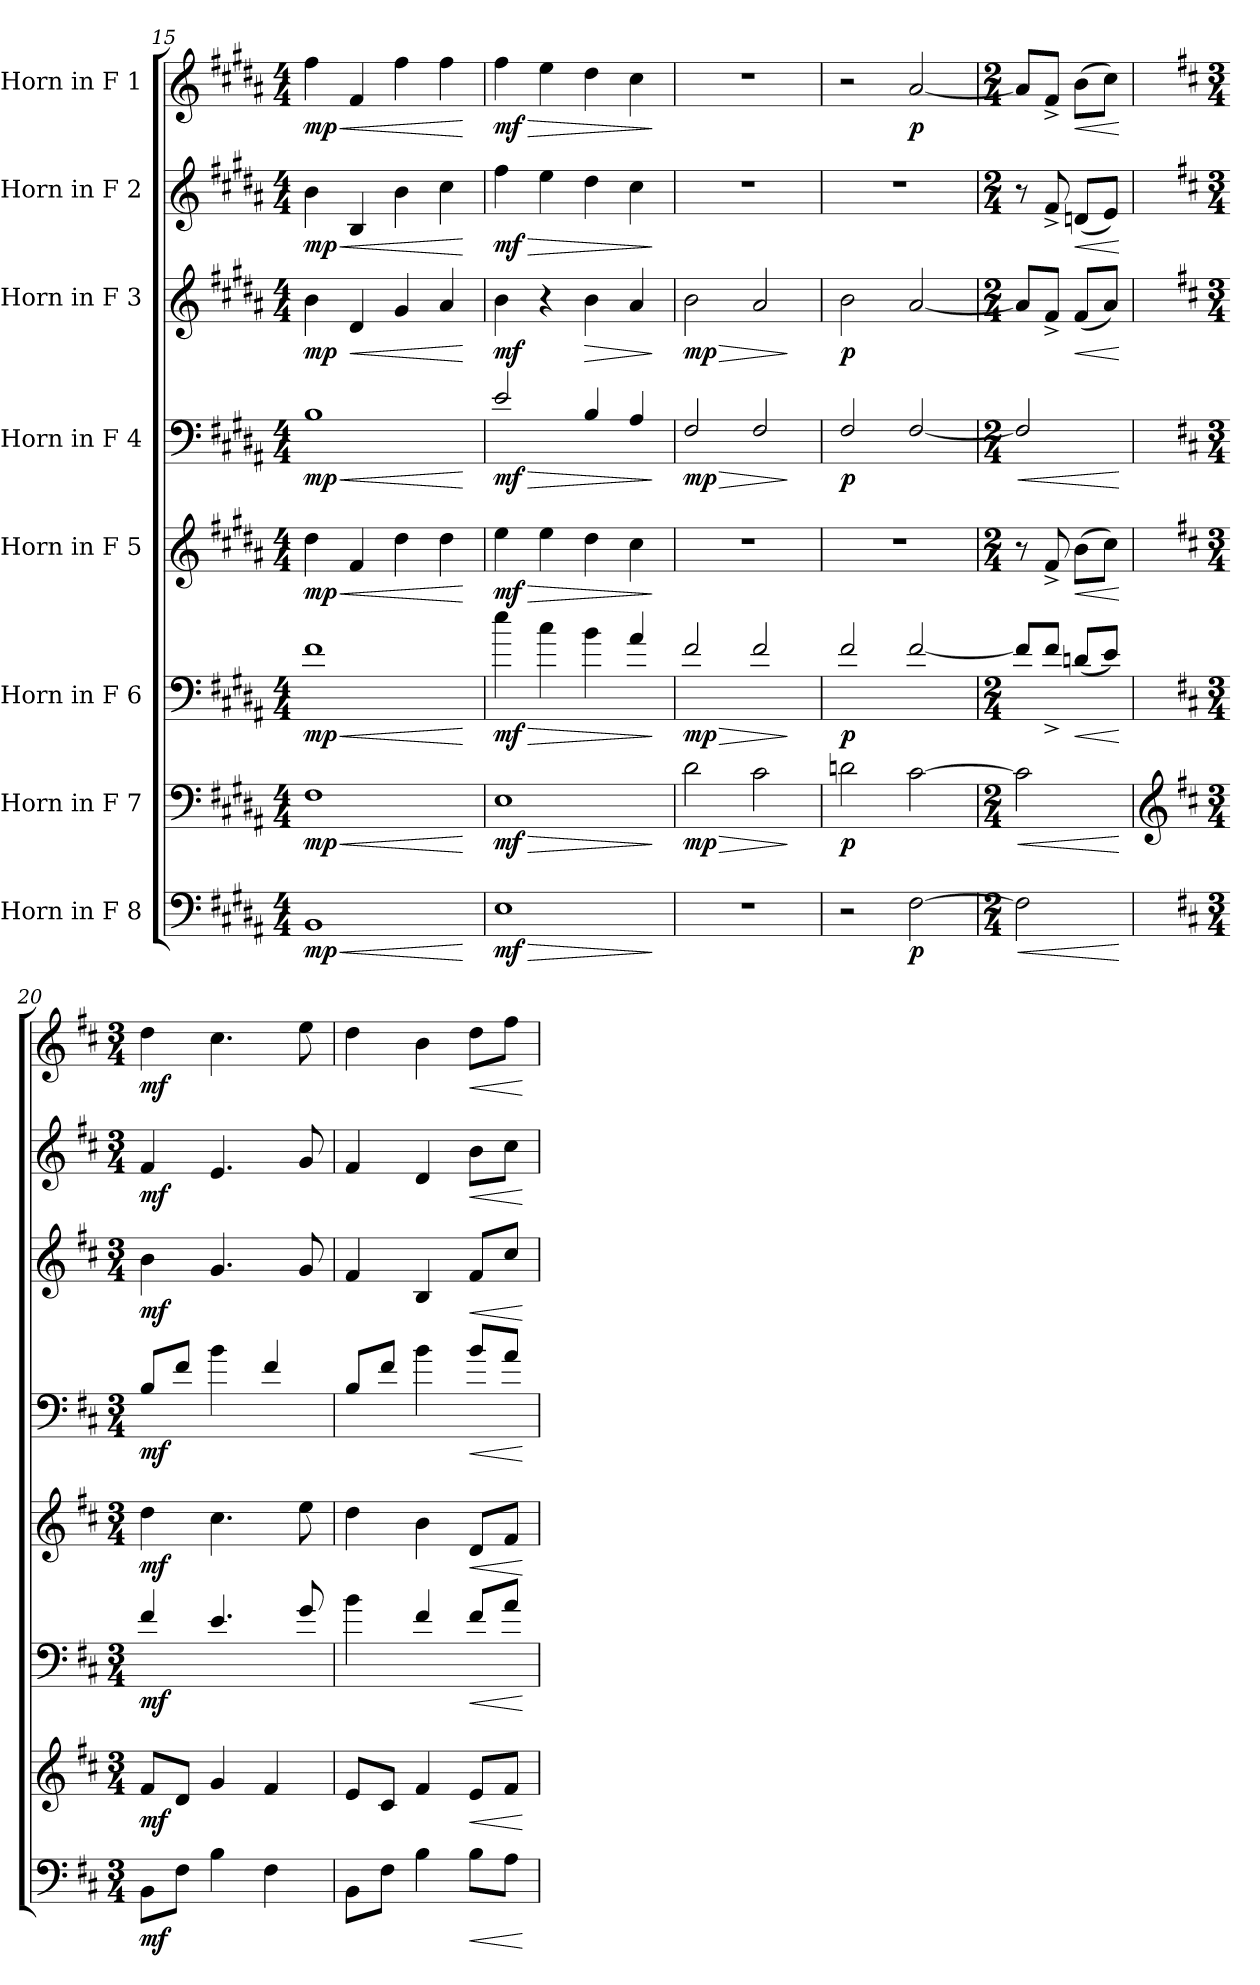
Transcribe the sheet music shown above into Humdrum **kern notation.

**kern	**dynam	**kern	**dynam	**kern	**dynam	**kern	**dynam	**kern	**dynam	**kern	**dynam	**kern	**dynam	**kern	**dynam
*part8	*part8	*part7	*part7	*part6	*part6	*part5	*part5	*part4	*part4	*part3	*part3	*part2	*part2	*part1	*part1
*staff8	*staff8	*staff7	*staff7	*staff6	*staff6	*staff5	*staff5	*staff4	*staff4	*staff3	*staff3	*staff2	*staff2	*staff1	*staff1
*I"Horn in F 8	*	*I"Horn in F 7	*	*I"Horn in F 6	*	*I"Horn in F 5	*	*I"Horn in F 4	*	*I"Horn in F 3	*	*I"Horn in F 2	*	*I"Horn in F 1	*
*clefF4	*	*clefF4	*	*clefF4	*	*clefG2	*	*clefF4	*	*clefG2	*	*clefG2	*	*clefG2	*
*ITrd4c7	*	*ITrd4c7	*	*ITrd4c7	*	*ITrd4c7	*	*ITrd4c7	*	*ITrd4c7	*	*ITrd4c7	*	*ITrd4c7	*
*k[f#c#g#d#]	*	*k[f#c#g#d#]	*	*k[f#c#g#d#]	*	*k[f#c#g#d#]	*	*k[f#c#g#d#]	*	*k[f#c#g#d#]	*	*k[f#c#g#d#]	*	*k[f#c#g#d#]	*
*M4/4	*	*M4/4	*	*M4/4	*	*M4/4	*	*M4/4	*	*M4/4	*	*M4/4	*	*M4/4	*
=15	=15	=15	=15	=15	=15	=15	=15	=15	=15	=15	=15	=15	=15	=15	=15
!	!LO:HP:b	!	!LO:HP:b	!	!LO:HP:b	!	!LO:HP:b	!	!LO:HP:b	!	!	!	!LO:HP:b	!	!LO:HP:b
!	!LO:DY:n=1:b	!	!LO:DY:n=1:b	!	!LO:DY:n=1:b	!	!LO:DY:n=1:b	!	!LO:DY:n=1:b	!	!LO:DY:b	!	!LO:DY:n=1:b	!	!LO:DY:n=1:b
1EE	< mp	1BB	< mp	1B	< mp	4g#\	< mp	1E	< mp	4e\	mp	4e\	< mp	4b\	< mp
!	!	!	!	!	!	!	!	!	!	!	!LO:HP:b	!	!	!	!
.	.	.	.	.	.	4B/	.	.	.	4G#/	<	4E/	.	4B/	.
.	.	.	.	.	.	4g#\	.	.	.	4c#/	.	4e\	.	4b\	.
.	.	.	.	.	.	4g#\	.	.	.	4d#/	.	4f#\	.	4b\	.
.	[	.	[	.	[	.	[	.	[	.	[	.	[	.	[
=16	=16	=16	=16	=16	=16	=16	=16	=16	=16	=16	=16	=16	=16	=16	=16
!	!LO:HP:b	!	!LO:HP:b	!	!LO:HP:b	!	!LO:HP:b	!	!LO:HP:b	!	!	!	!LO:HP:b	!	!LO:HP:b
!	!LO:DY:n=1:b	!	!LO:DY:n=1:b	!	!LO:DY:n=1:b	!	!LO:DY:n=1:b	!	!LO:DY:n=1:b	!	!LO:DY:b	!	!LO:DY:n=1:b	!	!LO:DY:n=1:b
1AA	> mf	1AA	> mf	4a\	> mf	4a\	> mf	2A/	> mf	4e\	mf	4b\	> mf	4b\	> mf
.	.	.	.	4f#\	.	4a\	.	.	.	4r	.	4a\	.	4a\	.
!	!	!	!	!	!	!	!	!	!	!	!LO:HP:b	!	!	!	!
.	.	.	.	4e\	.	4g#\	.	4E/	.	4e\	>	4g#\	.	4g#\	.
.	.	.	.	4d#/	.	4f#\	.	4D#/	.	4d#/	.	4f#\	.	4f#\	.
.	]	.	]	.	]	.	]	.	]	.	]	.	]	.	]
=17	=17	=17	=17	=17	=17	=17	=17	=17	=17	=17	=17	=17	=17	=17	=17
!	!	!	!LO:HP:b	!	!LO:HP:b	!	!	!	!LO:HP:b	!	!LO:HP:b	!	!	!	!
!	!	!	!LO:DY:n=1:b	!	!LO:DY:n=1:b	!	!	!	!LO:DY:n=1:b	!	!LO:DY:n=1:b	!	!	!	!
1r	.	2G#\	> mp	2B/	> mp	1r	.	2BB/	> mp	2e\	> mp	1r	.	1r	.
.	.	2F#\	.	2B/	.	.	.	2BB/	.	2d#/	.	.	.	.	.
.	.	.	]	.	]	.	.	.	]	.	]	.	.	.	.
=18	=18	=18	=18	=18	=18	=18	=18	=18	=18	=18	=18	=18	=18	=18	=18
!	!	!	!LO:DY:b	!	!LO:DY:b	!	!	!	!LO:DY:b	!	!LO:DY:b	!	!	!	!
2r	.	2Gn\	p	2B/	p	1r	.	2BB/	p	2e\	p	1r	.	2r	.
!	!LO:DY:b	!	!	!	!	!	!	!	!	!	!	!	!	!	!LO:DY:b
[2BB\	p	[2F#\	.	[2B/	.	.	.	[2BB/	.	[2d#/	.	.	.	[2d#/	p
!!LO:PB:g=z
=19	=19	=19	=19	=19	=19	=19	=19	=19	=19	=19	=19	=19	=19	=19	=19
*M2/4	*	*M2/4	*	*M2/4	*	*M2/4	*	*M2/4	*	*M2/4	*	*M2/4	*	*M2/4	*
!	!LO:HP:b	!	!LO:HP:b	!	!	!	!	!	!LO:HP:b	!	!	!	!	!	!
2BB\]	<	2F#\]	<	8B/L]	.	8r	.	2BB/]	<	8d#/L]	.	8r	.	8d#/L]	.
.	.	.	.	8B^/J	.	8B^/	.	.	.	8B^/J	.	8B^/	.	8B^/J	.
!	!	!	!	!	!LO:HP:b	!	!LO:HP:b	!	!	!	!LO:HP:b	!	!LO:HP:b	!	!LO:HP:b
.	.	.	.	(<8Gn/L	<	(>8e\L	<	.	.	(<8B/L	<	(<8Gn/L	<	(>8e\L	<
.	.	.	.	8A/J)	.	8f#\J)	.	.	.	8d#/J)	.	8A/J)	.	8f#\J)	.
.	[	.	[	.	[	.	[	.	[	.	[	.	[	.	[
=20	=20	=20	=20	=20	=20	=20	=20	=20	=20	=20	=20	=20	=20	=20	=20
*	*	*clefG2	*	*	*	*	*	*	*	*	*	*	*	*	*
*k[f#]	*	*k[f#]	*	*k[f#]	*	*k[f#]	*	*k[f#]	*	*k[f#]	*	*k[f#]	*	*k[f#]	*
*M3/4	*	*M3/4	*	*M3/4	*	*M3/4	*	*M3/4	*	*M3/4	*	*M3/4	*	*M3/4	*
!	!LO:DY:b	!	!LO:DY:b	!	!LO:DY:b	!	!LO:DY:b	!	!LO:DY:b	!	!LO:DY:b	!	!LO:DY:b	!	!LO:DY:b
8EE\L	mf	8B/L	mf	4B/	mf	4g\	mf	8E/L	mf	4e\	mf	4B/	mf	4g\	mf
8BB\J	.	8G/J	.	.	.	.	.	8B/J	.	.	.	.	.	.	.
4E\	.	4c/	.	4.A/	.	4.f#\	.	4e\	.	4.c/	.	4.A/	.	4.f#\	.
4BB\	.	4B/	.	.	.	.	.	4B/	.	.	.	.	.	.	.
.	.	.	.	8c/	.	8a\	.	.	.	8c/	.	8c/	.	8a\	.
=21	=21	=21	=21	=21	=21	=21	=21	=21	=21	=21	=21	=21	=21	=21	=21
8EE\L	.	8A/L	.	4e\	.	4g\	.	8E/L	.	4B/	.	4B/	.	4g\	.
8BB\J	.	8F#/J	.	.	.	.	.	8B/J	.	.	.	.	.	.	.
4E\	.	4B/	.	4B/	.	4e\	.	4e\	.	4E/	.	4G/	.	4e\	.
!	!LO:HP:b	!	!LO:HP:b	!	!LO:HP:b	!	!LO:HP:b	!	!LO:HP:b	!	!LO:HP:b	!	!LO:HP:b	!	!LO:HP:b
8E\L	<	8A/L	<	8B/L	<	8G/L	<	8e/L	<	8B/L	<	8e\L	<	8g\L	<
8D\J	.	8B/J	.	8d/J	.	8B/J	.	8d/J	.	8f#/J	.	8f#\J	.	8b\J	.
.	[	.	[	.	[	.	[	.	[	.	[	.	[	.	[
=	=	=	=	=	=	=	=	=	=	=	=	=	=	=	=
*-	*-	*-	*-	*-	*-	*-	*-	*-	*-	*-	*-	*-	*-	*-	*-
